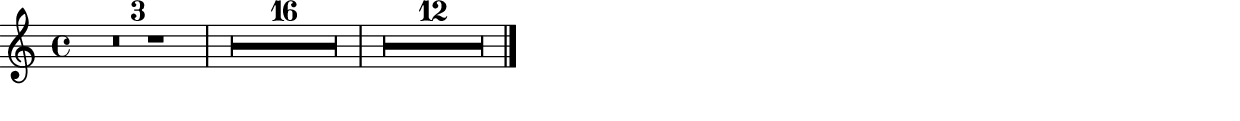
%% Generated by lilypond-book
%% Options: [exampleindent=10.16\mm,indent=0\mm,line-width=160\mm]
\include "lilypond-book-preamble.ly"


% ****************************************************************
% Start cut-&-pastable-section
% ****************************************************************

#(ly:set-option 'eps-box-padding 3.000000)



\paper {
  indent = 0\mm
  line-width = 160\mm
  % offset the left padding, also add 1mm as lilypond creates cropped
  % images with a little space on the right
  line-width = #(- line-width (* mm  3.000000) (* mm 1))
}

\layout {
  
}




% ****************************************************************
% ly snippet:
% ****************************************************************
\sourcefilename "/lilypond-2.23.82/input/regression/musicxml/02c-Rests-MultiMeasureRests.xml"
\sourcefileline 0
\version "2.23.82"
% automatically converted by musicxml2ly from -
\pointAndClickOff

\header {
    texidoc = 
    "Four multi-measure rests: 3 
          measures, 15 measures, 1 measure, and 12 measures."
    }

\layout {
    \context { \Score
        skipBars = ##t
        autoBeaming = ##f
        }
    }
PartPOneVoiceOne =  \relative c' {
    \clef "treble" \time 4/4 \key c \major | % 1
    R1*3 | % 4
    R1*16 | \barNumberCheck #20
    R1*12 \bar "|."
    }


% The score definition
\score {
    <<
        
        \new Staff
        <<
            
            \context Staff << 
                \mergeDifferentlyDottedOn\mergeDifferentlyHeadedOn
                \context Voice = "PartPOneVoiceOne" {  \PartPOneVoiceOne }
                >>
            >>
        
        >>
    \layout {}
    % To create MIDI output, uncomment the following line:
    %  \midi {\tempo 4 = 100 }
    }




% ****************************************************************
% end ly snippet
% ****************************************************************
